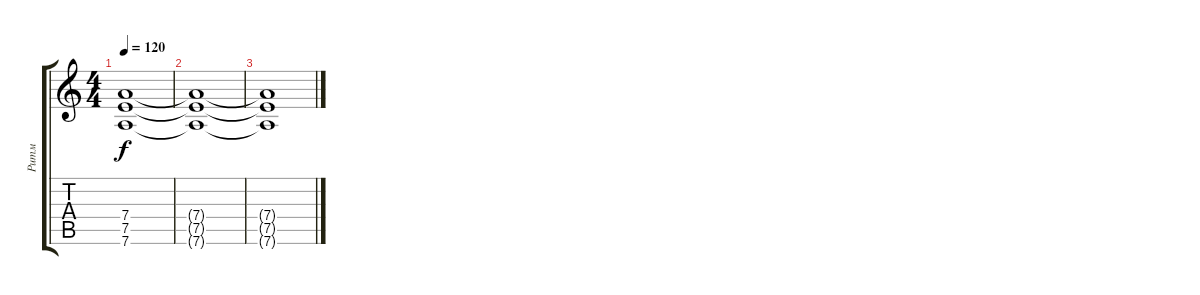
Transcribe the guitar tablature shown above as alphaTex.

\track ("Ритм" "Ритм") {instrument distortionguitar}
\staff {score tabs}
\tuning (E4 B3 G3 D3 A2 D2) {hide}
\ts (4 4)
\tempo 120
\clef g2
\ks c
(7.4 7.5 7.6).1{dy f} |
(7.4{t} 7.5{t} 7.6{t}).1 |
(7.4{t} 7.5{t} 7.6{t}).1
